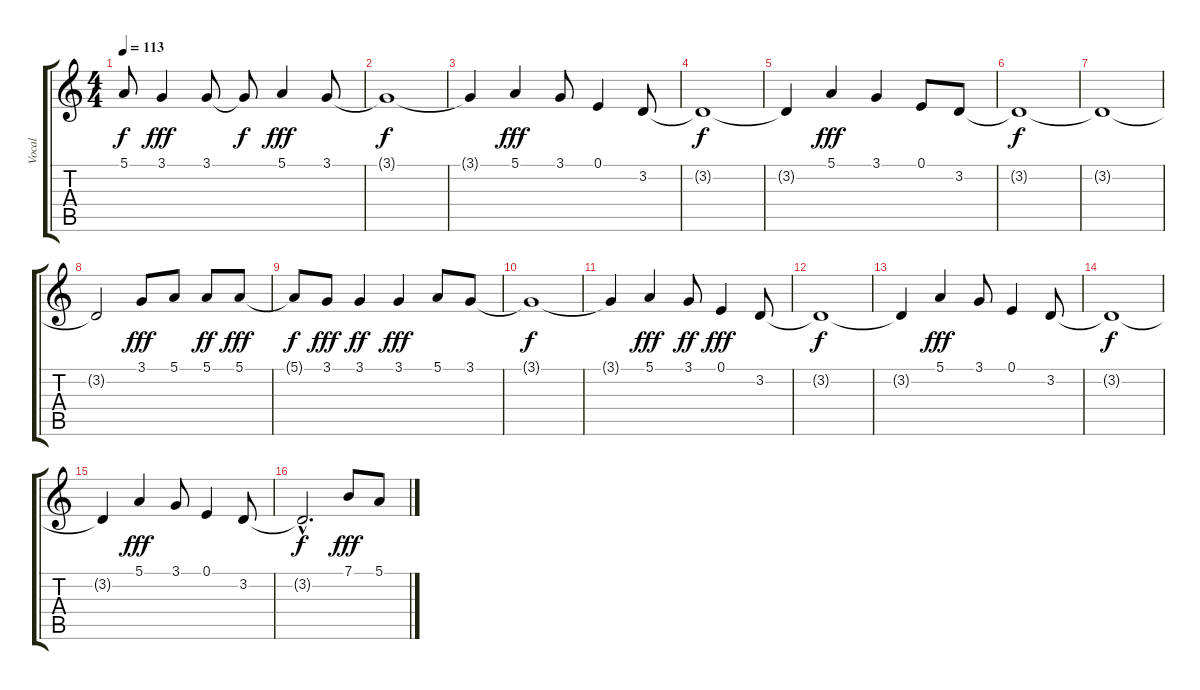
\track ("Vocal" "Vocal") {instrument harmonica}
\staff {score tabs}
\tuning (E4 B3 G3 D3 A2 E2) {hide}
\ts (4 4)
\tempo 113
\clef g2
\ks c
5.1{t}.8{dy f} 3.1.4{dy fff} 3.1.8 3.1{t}.8{dy f} 5.1.4{dy fff} 3.1.8 |
3.1{t}.1{dy f} |
3.1{t}.4 5.1.4{dy fff} 3.1.8 0.1.4 3.2.8 |
3.2{t}.1{dy f} |
3.2{t}.4 5.1.4{dy fff} 3.1.4 0.1.8 3.2.8 |
3.2{t}.1{dy f} |
3.2{t}.1 |
3.2{t}.2 3.1.8{dy fff} 5.1.8 5.1.8{dy ff} 5.1.8{dy fff} |
5.1{t}.8{dy f} 3.1.8{dy fff} 3.1.4{dy ff} 3.1.4{dy fff} 5.1.8 3.1.8 |
3.1{t}.1{dy f} |
3.1{t}.4 5.1.4{dy fff} 3.1.8{dy ff} 0.1.4{dy fff} 3.2.8 |
3.2{t}.1{dy f} |
3.2{t}.4 5.1.4{dy fff} 3.1.8 0.1.4 3.2.8 |
3.2{t}.1{dy f} |
3.2{t}.4 5.1.4{dy fff} 3.1.8 0.1.4 3.2.8 |
3.2{hac t}.2{d dy f} 7.1.8{dy fff} 5.1.8
